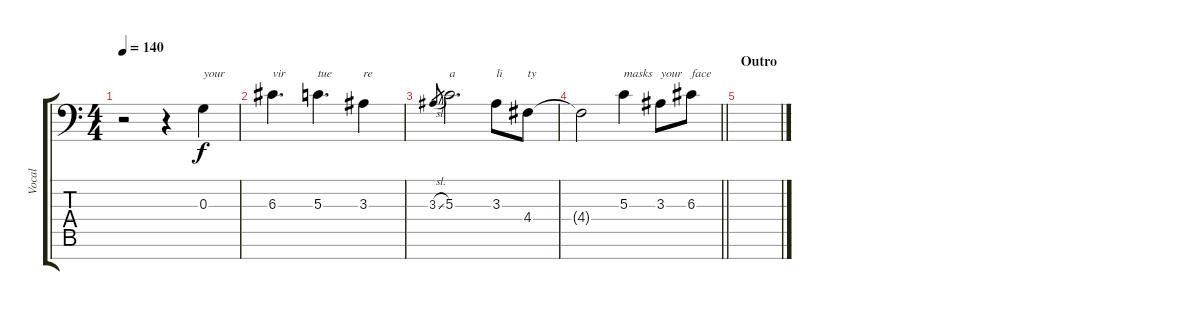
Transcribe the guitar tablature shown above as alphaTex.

\track ("Vocal" "Vocal") {solo instrument tenorsax}
\staff {score tabs}
\tuning (E4 B3 G3 D3 A2 E2 C-1) {hide}
\ts (4 4)
\tempo 140
\clef f4
\ks c
r.2{dy f} r.4 0.3.4{txt "your"} |
6.3.4{d txt "vir"} 5.3.4{d txt "tue"} 3.3.4{txt "re"} |
3.3{sl}.8{gr} 5.3.2{d txt "a"} 3.3.8{txt "li"} 4.4.8{txt "ty"} |
\barLineRight lightlight
4.4{t}.2 5.3.4{txt "masks"} 3.3.8{txt "your"} 6.3.8{txt "face"} |
\section ("" "Outro")
